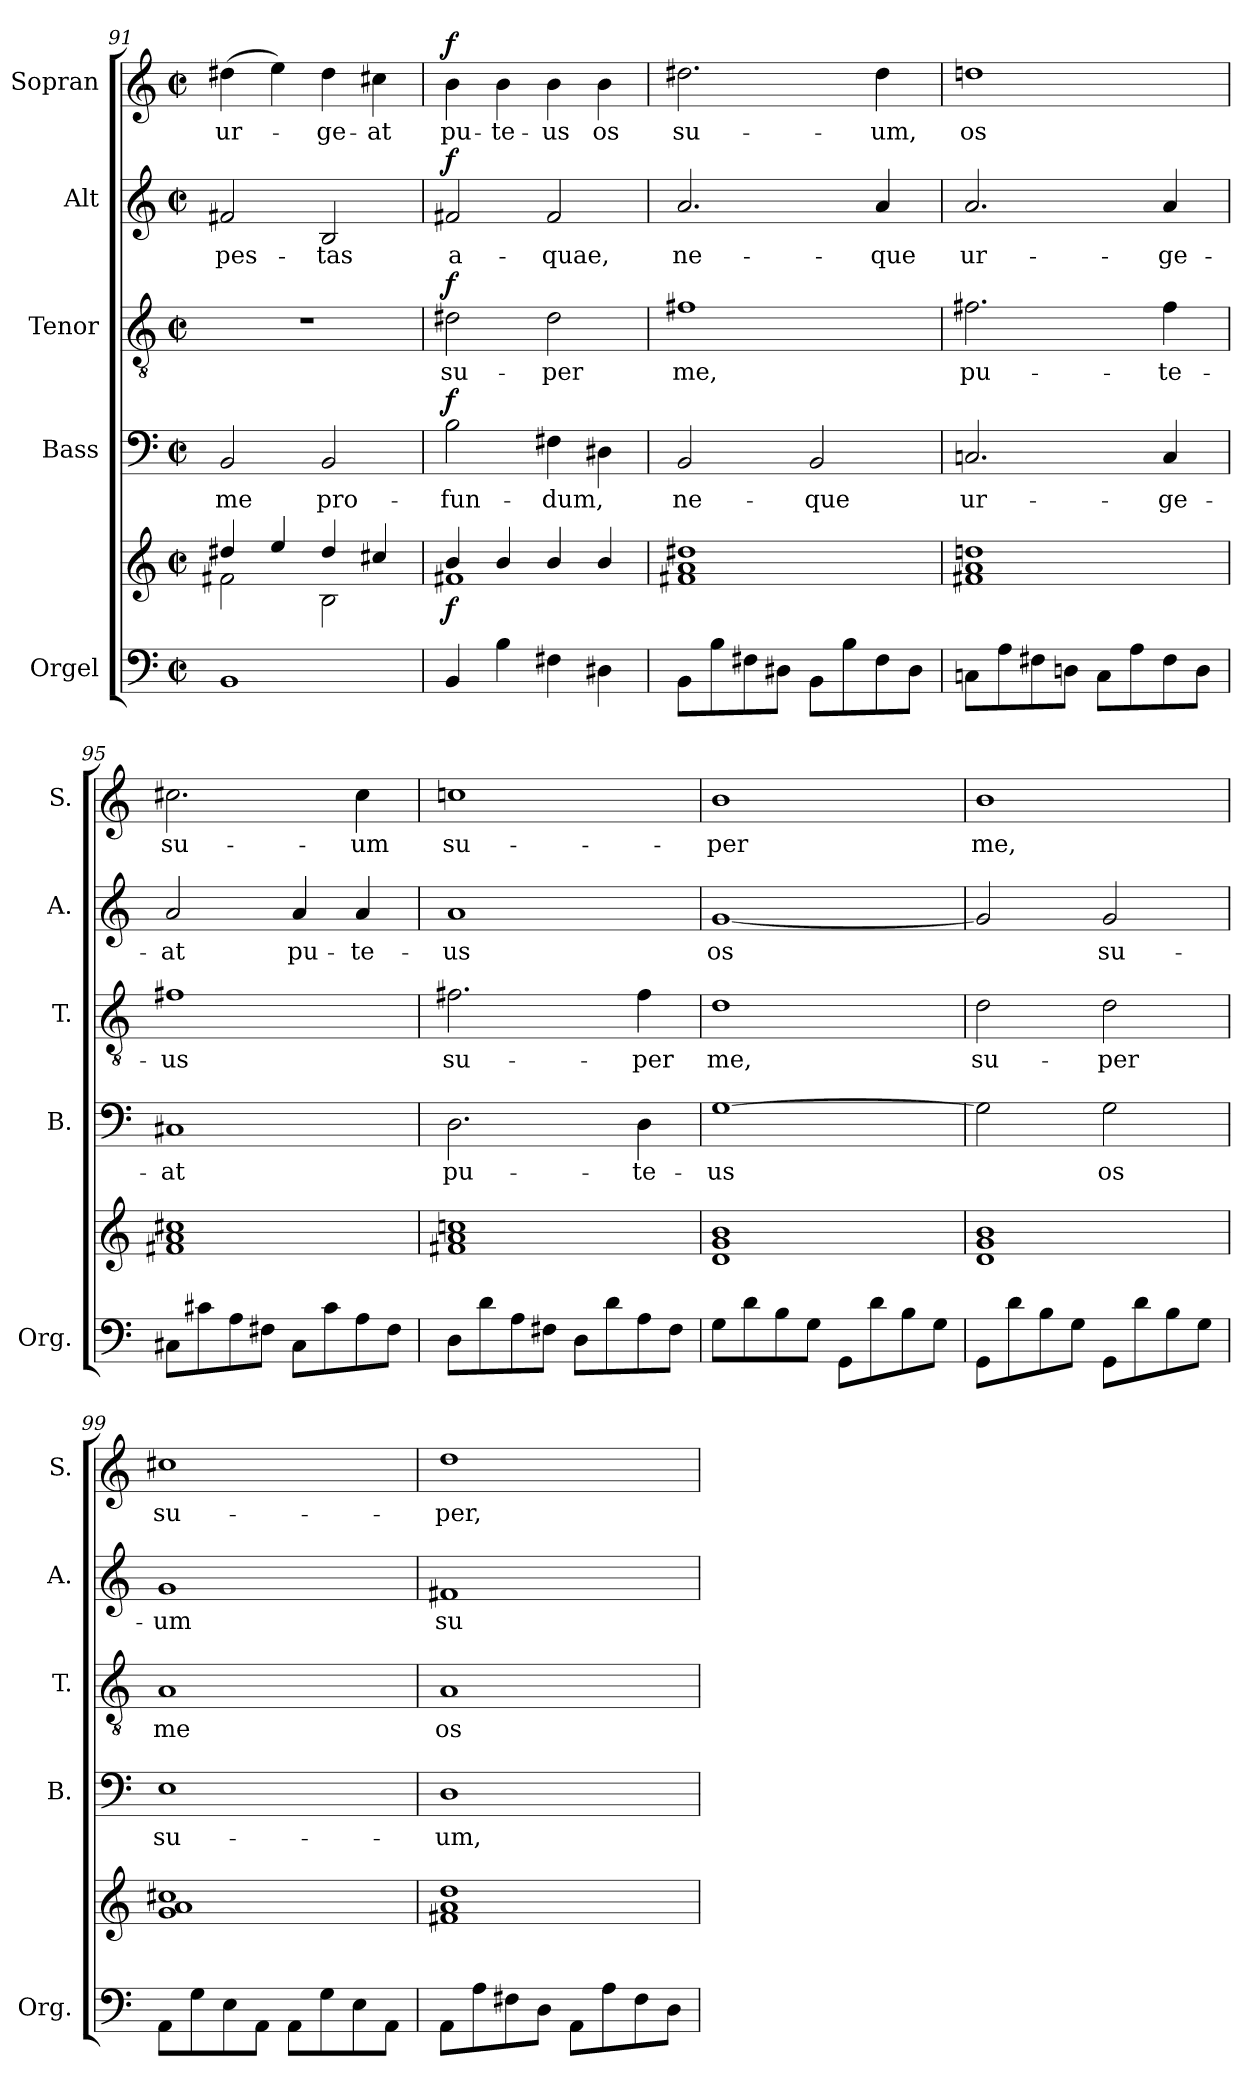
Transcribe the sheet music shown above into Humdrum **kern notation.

**kern	**kern	**dynam	**kern	**text	**dynam	**kern	**text	**dynam	**kern	**text	**dynam	**kern	**text	**dynam
*part5	*part5	*part5	*part4	*part4	*part4	*part3	*part3	*part3	*part2	*part2	*part2	*part1	*part1	*part1
*staff6	*staff5	*staff5/6	*staff4	*staff4	*staff4	*staff3	*staff3	*staff3	*staff2	*staff2	*staff2	*staff1	*staff1	*staff1
*I"Orgel	*	*	*I"Bass	*	*	*I"Tenor	*	*	*I"Alt	*	*	*I"Sopran	*	*
*I'Org.	*	*	*I'B.	*	*	*I'T.	*	*	*I'A.	*	*	*I'S.	*	*
*clefF4	*clefG2	*	*clefF4	*	*	*clefGv2	*	*	*clefG2	*	*	*clefG2	*	*
*k[]	*k[]	*	*k[]	*	*	*k[]	*	*	*k[]	*	*	*k[]	*	*
*C:	*C:	*	*C:	*	*	*C:	*	*	*C:	*	*	*C:	*	*
*M2/2	*M2/2	*	*M2/2	*	*	*M2/2	*	*	*M2/2	*	*	*M2/2	*	*
*met(c|)	*met(c|)	*	*met(c|)	*	*	*met(c|)	*	*	*met(c|)	*	*	*met(c|)	*	*
=91	=91	=91	=91	=91	=91	=91	=91	=91	=91	=91	=91	=91	=91	=91
*	*^	*	*	*	*	*	*	*	*	*	*	*	*	*
!	!	!	!	!	!LO:LY:b	!	!	!	!	!	!LO:LY:b	!	!	!LO:LY:b	!
1BB	4dd#X/	2f#X\	.	2BB/	me	.	1r	.	.	2f#X/	-pes-	.	(>4dd#X\	ur-	.
.	4ee/	.	.	.	.	.	.	.	.	.	.	.	4ee\)	.	.
!	!	!	!	!	!LO:LY:b	!	!	!	!	!	!LO:LY:b	!	!	!LO:LY:b	!
.	4dd#/	2B\	.	2BB/	pro-	.	.	.	.	2B/	-tas	.	4dd#\	-ge-	.
!	!	!	!	!	!	!	!	!	!	!	!	!	!	!LO:LY:b	!
.	4cc#X/	.	.	.	.	.	.	.	.	.	.	.	4cc#X\	-at	.
!!LO:PB:g=z
=92	=92	=92	=92	=92	=92	=92	=92	=92	=92	=92	=92	=92	=92	=92	=92
!	!	!	!LO:DY:b	!	!LO:LY:b	!LO:DY:a	!	!LO:LY:b	!LO:DY:a	!	!LO:LY:b	!LO:DY:a	!	!LO:LY:b	!LO:DY:a
4BB/	4b/	1f#X	f	2B\	-fun-	f	2d#X\	su-	f	2f#X/	a-	f	4b\	pu-	f
!	!	!	!	!	!	!	!	!	!	!	!	!	!	!LO:LY:b	!
4B\	4b/	.	.	.	.	.	.	.	.	.	.	.	4b\	-te-	.
!	!	!	!	!	!LO:LY:b	!	!	!LO:LY:b	!	!	!LO:LY:b	!	!	!LO:LY:b	!
4F#X\	4b/	.	.	4F#X\	-dum,	.	2d#\	-per	.	2f#/	-quae,	.	4b\	-us	.
!	!	!	!	!	!	!	!	!	!	!	!	!	!	!LO:LY:b	!
4D#X\	4b/	.	.	4D#X\	.	.	.	.	.	.	.	.	4b\	os	.
*	*v	*v	*	*	*	*	*	*	*	*	*	*	*	*	*
=93	=93	=93	=93	=93	=93	=93	=93	=93	=93	=93	=93	=93	=93	=93
!	!	!	!	!LO:LY:b	!	!	!LO:LY:b	!	!	!LO:LY:b	!	!	!LO:LY:b	!
8BB\L	1f#X 1a 1dd#X	.	2BB/	ne-	.	1f#X	me,	.	2.a/	ne-	.	2.dd#X\	su-	.
8B\	.	.	.	.	.	.	.	.	.	.	.	.	.	.
8F#X\	.	.	.	.	.	.	.	.	.	.	.	.	.	.
8D#X\J	.	.	.	.	.	.	.	.	.	.	.	.	.	.
!	!	!	!	!LO:LY:b	!	!	!	!	!	!	!	!	!	!
8BB\L	.	.	2BB/	-que	.	.	.	.	.	.	.	.	.	.
8B\	.	.	.	.	.	.	.	.	.	.	.	.	.	.
!	!	!	!	!	!	!	!	!	!	!LO:LY:b	!	!	!LO:LY:b	!
8F#\	.	.	.	.	.	.	.	.	4a/	-que	.	4dd#\	-um,	.
8D#\J	.	.	.	.	.	.	.	.	.	.	.	.	.	.
=94	=94	=94	=94	=94	=94	=94	=94	=94	=94	=94	=94	=94	=94	=94
!	!	!	!	!LO:LY:b	!	!	!LO:LY:b	!	!	!LO:LY:b	!	!	!LO:LY:b	!
8Cn\L	1f#X 1a 1ddn	.	2.Cn/	ur-	.	2.f#X\	pu-	.	2.a/	ur-	.	1ddn	os	.
8A\	.	.	.	.	.	.	.	.	.	.	.	.	.	.
8F#X\	.	.	.	.	.	.	.	.	.	.	.	.	.	.
8Dn\J	.	.	.	.	.	.	.	.	.	.	.	.	.	.
8C\L	.	.	.	.	.	.	.	.	.	.	.	.	.	.
8A\	.	.	.	.	.	.	.	.	.	.	.	.	.	.
!	!	!	!	!LO:LY:b	!	!	!LO:LY:b	!	!	!LO:LY:b	!	!	!	!
8F#\	.	.	4C/	-ge-	.	4f#\	-te-	.	4a/	-ge-	.	.	.	.
8D\J	.	.	.	.	.	.	.	.	.	.	.	.	.	.
=95	=95	=95	=95	=95	=95	=95	=95	=95	=95	=95	=95	=95	=95	=95
!	!	!	!	!LO:LY:b	!	!	!LO:LY:b	!	!	!LO:LY:b	!	!	!LO:LY:b	!
8C#X\L	1f#X 1a 1cc#X	.	1C#X	-at	.	1f#X	-us	.	2a/	-at	.	2.cc#X\	su-	.
8c#X\	.	.	.	.	.	.	.	.	.	.	.	.	.	.
8A\	.	.	.	.	.	.	.	.	.	.	.	.	.	.
8F#X\J	.	.	.	.	.	.	.	.	.	.	.	.	.	.
!	!	!	!	!	!	!	!	!	!	!LO:LY:b	!	!	!	!
8C#\L	.	.	.	.	.	.	.	.	4a/	pu-	.	.	.	.
8c#\	.	.	.	.	.	.	.	.	.	.	.	.	.	.
!	!	!	!	!	!	!	!	!	!	!LO:LY:b	!	!	!LO:LY:b	!
8A\	.	.	.	.	.	.	.	.	4a/	-te-	.	4cc#\	-um	.
8F#\J	.	.	.	.	.	.	.	.	.	.	.	.	.	.
=96	=96	=96	=96	=96	=96	=96	=96	=96	=96	=96	=96	=96	=96	=96
!	!	!	!	!LO:LY:b	!	!	!LO:LY:b	!	!	!LO:LY:b	!	!	!LO:LY:b	!
8D\L	1f#X 1a 1ccn	.	2.D\	pu-	.	2.f#X\	su-	.	1a	-us	.	1ccn	su-	.
8d\	.	.	.	.	.	.	.	.	.	.	.	.	.	.
8A\	.	.	.	.	.	.	.	.	.	.	.	.	.	.
8F#X\J	.	.	.	.	.	.	.	.	.	.	.	.	.	.
8D\L	.	.	.	.	.	.	.	.	.	.	.	.	.	.
8d\	.	.	.	.	.	.	.	.	.	.	.	.	.	.
!	!	!	!	!LO:LY:b	!	!	!LO:LY:b	!	!	!	!	!	!	!
8A\	.	.	4D\	-te-	.	4f#\	-per	.	.	.	.	.	.	.
8F#\J	.	.	.	.	.	.	.	.	.	.	.	.	.	.
!!LO:LB:g=z
=97	=97	=97	=97	=97	=97	=97	=97	=97	=97	=97	=97	=97	=97	=97
!	!	!	!	!LO:LY:b	!	!	!LO:LY:b	!	!	!LO:LY:b	!	!	!LO:LY:b	!
8G\L	1d 1g 1b	.	[1G	-us	.	1d	me,	.	[1g	os	.	1b	-per	.
8d\	.	.	.	.	.	.	.	.	.	.	.	.	.	.
8B\	.	.	.	.	.	.	.	.	.	.	.	.	.	.
8G\J	.	.	.	.	.	.	.	.	.	.	.	.	.	.
8GG\L	.	.	.	.	.	.	.	.	.	.	.	.	.	.
8d\	.	.	.	.	.	.	.	.	.	.	.	.	.	.
8B\	.	.	.	.	.	.	.	.	.	.	.	.	.	.
8G\J	.	.	.	.	.	.	.	.	.	.	.	.	.	.
=98	=98	=98	=98	=98	=98	=98	=98	=98	=98	=98	=98	=98	=98	=98
!	!	!	!	!	!	!	!LO:LY:b	!	!	!	!	!	!LO:LY:b	!
8GG\L	1d 1g 1b	.	2G\]	.	.	2d\	su-	.	2g/]	.	.	1b	me,	.
8d\	.	.	.	.	.	.	.	.	.	.	.	.	.	.
8B\	.	.	.	.	.	.	.	.	.	.	.	.	.	.
8G\J	.	.	.	.	.	.	.	.	.	.	.	.	.	.
!	!	!	!	!LO:LY:b	!	!	!LO:LY:b	!	!	!LO:LY:b	!	!	!	!
8GG\L	.	.	2G\	os	.	2d\	-per	.	2g/	su-	.	.	.	.
8d\	.	.	.	.	.	.	.	.	.	.	.	.	.	.
8B\	.	.	.	.	.	.	.	.	.	.	.	.	.	.
8G\J	.	.	.	.	.	.	.	.	.	.	.	.	.	.
=99	=99	=99	=99	=99	=99	=99	=99	=99	=99	=99	=99	=99	=99	=99
!	!	!	!	!LO:LY:b	!	!	!LO:LY:b	!	!	!LO:LY:b	!	!	!LO:LY:b	!
8AA\L	1g 1a 1cc#X	.	1E	su-	.	1A	me	.	1g	-um	.	1cc#X	su-	.
8G\	.	.	.	.	.	.	.	.	.	.	.	.	.	.
8E\	.	.	.	.	.	.	.	.	.	.	.	.	.	.
8AA\J	.	.	.	.	.	.	.	.	.	.	.	.	.	.
8AA\L	.	.	.	.	.	.	.	.	.	.	.	.	.	.
8G\	.	.	.	.	.	.	.	.	.	.	.	.	.	.
8E\	.	.	.	.	.	.	.	.	.	.	.	.	.	.
8AA\J	.	.	.	.	.	.	.	.	.	.	.	.	.	.
=100	=100	=100	=100	=100	=100	=100	=100	=100	=100	=100	=100	=100	=100	=100
!	!	!	!	!LO:LY:b	!	!	!LO:LY:b	!	!	!LO:LY:b	!	!	!LO:LY:b	!
8AA\L	1f#X 1a 1dd	.	1D	-um,	.	1A	os	.	1f#X	su-	.	1dd	-per,	.
8A\	.	.	.	.	.	.	.	.	.	.	.	.	.	.
8F#X\	.	.	.	.	.	.	.	.	.	.	.	.	.	.
8D\J	.	.	.	.	.	.	.	.	.	.	.	.	.	.
8AA\L	.	.	.	.	.	.	.	.	.	.	.	.	.	.
8A\	.	.	.	.	.	.	.	.	.	.	.	.	.	.
8F#\	.	.	.	.	.	.	.	.	.	.	.	.	.	.
8D\J	.	.	.	.	.	.	.	.	.	.	.	.	.	.
=	=	=	=	=	=	=	=	=	=	=	=	=	=	=
*-	*-	*-	*-	*-	*-	*-	*-	*-	*-	*-	*-	*-	*-	*-
